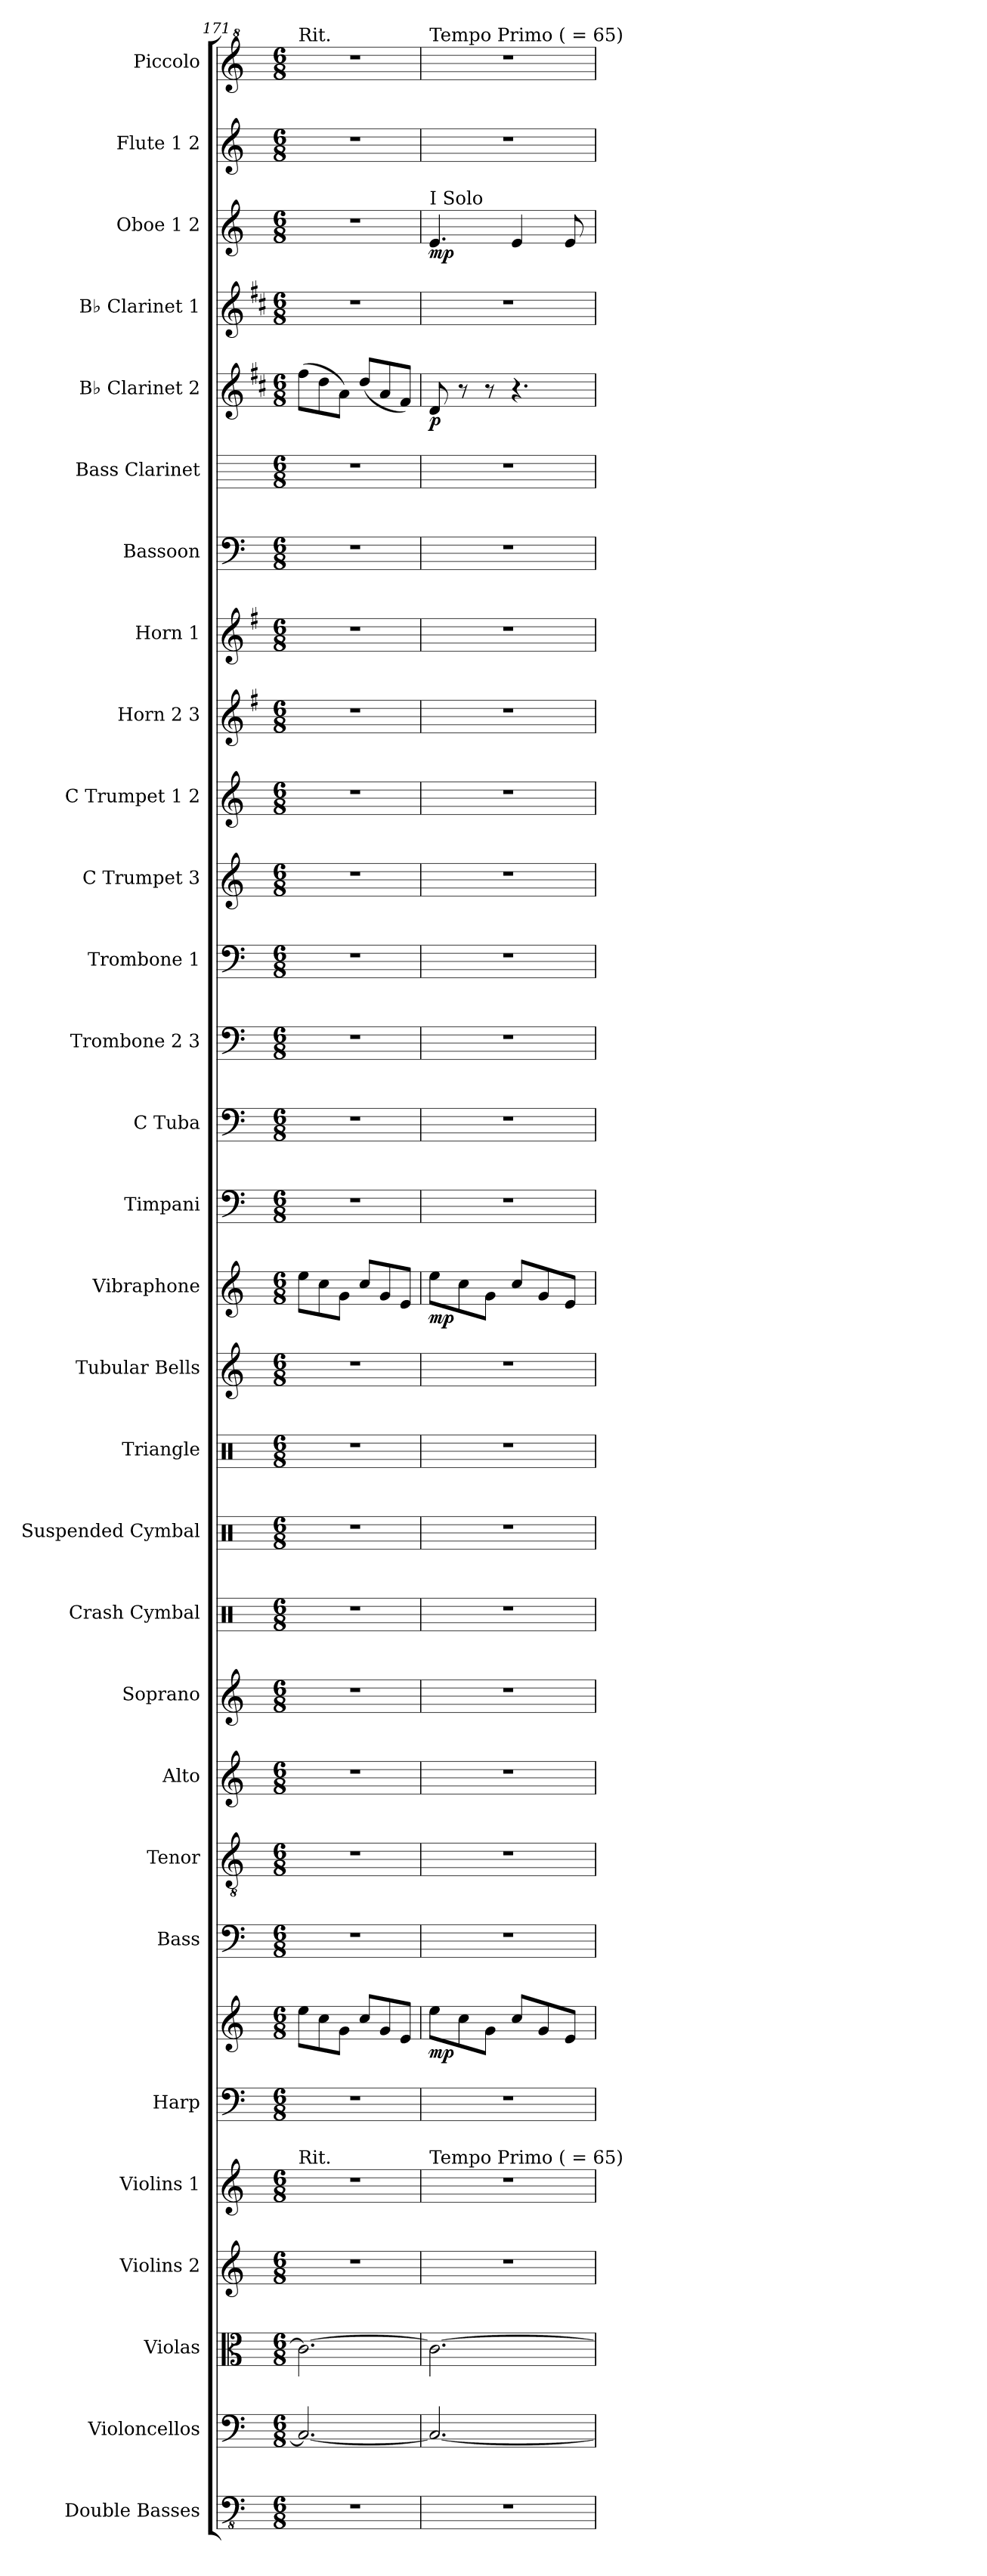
**kern	**kern	**kern	**kern	**kern	**kern	**kern	**dynam	**kern	**kern	**kern	**kern	**kern	**kern	**kern	**kern	**kern	**dynam	**kern	**kern	**kern	**kern	**kern	**kern	**kern	**kern	**kern	**kern	**kern	**dynam	**kern	**kern	**dynam	**kern	**kern
*part30	*part29	*part28	*part27	*part26	*part25	*part25	*part25	*part24	*part23	*part22	*part21	*part20	*part19	*part18	*part17	*part16	*part16	*part15	*part14	*part13	*part12	*part11	*part10	*part9	*part8	*part7	*part6	*part5	*part5	*part4	*part3	*part3	*part2	*part1
*staff31	*staff30	*staff29	*staff28	*staff27	*staff26	*staff25	*staff25/26	*staff24	*staff23	*staff22	*staff21	*staff20	*staff19	*staff18	*staff17	*staff16	*staff16	*staff15	*staff14	*staff13	*staff12	*staff11	*staff10	*staff9	*staff8	*staff7	*staff6	*staff5	*staff5	*staff4	*staff3	*staff3	*staff2	*staff1
*I"Double Basses	*I"Violoncellos	*I"Violas	*I"Violins 2	*I"Violins 1	*I"Harp	*	*	*I"Bass	*I"Tenor	*I"Alto	*I"Soprano	*I"Crash Cymbal	*I"Suspended Cymbal	*I"Triangle	*I"Tubular Bells	*I"Vibraphone	*	*I"Timpani	*I"C Tuba	*I"Trombone 2 3	*I"Trombone 1	*I"C Trumpet 3	*I"C Trumpet 1 2	*I"Horn 2 3	*I"Horn 1	*I"Bassoon	*I"Bass Clarinet	*I"B♭ Clarinet 2	*	*I"B♭ Clarinet 1	*I"Oboe 1 2	*	*I"Flute 1 2	*I"Piccolo
*I'Dbs.	*I'Vlcs.	*I'Vlas.	*I'Vlns. 2	*I'Vlns. 1	*I'Hrp.	*	*	*I'B.	*I'T.	*I'A.	*I'S.	*I'Cr. Cym.	*I'Susp. Cym.	*I'Trgl.	*I'Tu. Be.	*I'Vib.	*	*I'Timp.	*I'C Tu.	*I'Trb. 2 3	*I'Trb. 1	*I'C Tpt. 3	*I'C Tpt. 1 2	*I'Hn. 2 3	*I'Hn. 1	*I'Bsn.	*I'B. Cl.	*I'B♭ Cl. 2	*	*I'B♭ Cl. 1	*I'Ob. 1 2	*	*I'Fl. 1 2	*I'Picc.
*clefFv4	*clefF4	*clefC3	*clefG2	*clefG2	*clefF4	*clefG2	*	*clefF4	*clefGv2	*clefG2	*clefG2	*clefX	*clefX	*clefX	*clefG2	*	*	*clefF4	*clefF4	*clefF4	*clefF4	*clefG2	*clefG2	*clefG2	*clefG2	*clefF4	*	*clefG2	*	*clefG2	*clefG2	*	*clefG2	*clefG^2
*	*	*	*	*	*	*	*	*	*	*	*	*	*	*	*	*	*	*	*	*	*	*	*	*ITrd4c7	*ITrd4c7	*	*ITrd8c14	*ITrd1c2	*	*ITrd1c2	*	*	*	*ITrd-7c-12
*k[]	*k[]	*k[]	*k[]	*k[]	*k[]	*k[]	*	*k[]	*k[]	*k[]	*k[]	*k[]	*k[]	*k[]	*k[]	*k[]	*	*k[]	*k[]	*k[]	*k[]	*k[]	*k[]	*k[]	*k[]	*k[]	*k[]	*k[]	*	*k[]	*k[]	*	*k[]	*k[]
*C:	*C:	*C:	*C:	*C:	*C:	*C:	*	*C:	*C:	*C:	*C:	*C:	*C:	*C:	*C:	*C:	*	*C:	*C:	*C:	*C:	*C:	*C:	*C:	*C:	*C:	*C:	*C:	*	*C:	*C:	*	*C:	*C:
*M6/8	*M6/8	*M6/8	*M6/8	*M6/8	*M6/8	*M6/8	*	*M6/8	*M6/8	*M6/8	*M6/8	*M6/8	*M6/8	*M6/8	*M6/8	*M6/8	*	*M6/8	*M6/8	*M6/8	*M6/8	*M6/8	*M6/8	*M6/8	*M6/8	*M6/8	*M6/8	*M6/8	*	*M6/8	*M6/8	*	*M6/8	*M6/8
=171	=171	=171	=171	=171	=171	=171	=171	=171	=171	=171	=171	=171	=171	=171	=171	=171	=171	=171	=171	=171	=171	=171	=171	=171	=171	=171	=171	=171	=171	=171	=171	=171	=171	=171
!	!	!	!	!	!	!	!	!	!	!	!	!	!	!	!	!	!	!	!	!	!	!	!	!	!	!	!	!	!	!	!	!	!	!LO:TX:a:t=Rit.
!	!	!	!	!LO:TX:a:t=Rit.	!	!	!	!	!	!	!	!	!	!	!	!	!	!	!	!	!	!	!	!	!	!	!	!	!	!	!	!	!	!
2.r	2.C/_	2.c\_	2.r	2.r	2.r	8ee\L	.	2.r	2.r	2.r	2.r	2.r	2.r	2.r	2.r	8ee\L	.	2.r	2.r	2.r	2.r	2.r	2.r	2.r	2.r	2.r	2.r	(8ee\L	.	2.r	2.r	.	2.r	2.r
.	.	.	.	.	.	8cc\	.	.	.	.	.	.	.	.	.	8cc\	.	.	.	.	.	.	.	.	.	.	.	8cc\	.	.	.	.	.	.
.	.	.	.	.	.	8g\J	.	.	.	.	.	.	.	.	.	8g\J	.	.	.	.	.	.	.	.	.	.	.	8g\J)	.	.	.	.	.	.
.	.	.	.	.	.	8cc/L	.	.	.	.	.	.	.	.	.	8cc/L	.	.	.	.	.	.	.	.	.	.	.	(8cc/L	.	.	.	.	.	.
.	.	.	.	.	.	8g/	.	.	.	.	.	.	.	.	.	8g/	.	.	.	.	.	.	.	.	.	.	.	8g/	.	.	.	.	.	.
.	.	.	.	.	.	8e/J	.	.	.	.	.	.	.	.	.	8e/J	.	.	.	.	.	.	.	.	.	.	.	8e/J)	.	.	.	.	.	.
=172	=172	=172	=172	=172	=172	=172	=172	=172	=172	=172	=172	=172	=172	=172	=172	=172	=172	=172	=172	=172	=172	=172	=172	=172	=172	=172	=172	=172	=172	=172	=172	=172	=172	=172
!	!	!	!	!	!	!	!	!	!	!	!	!	!	!	!	!	!	!	!	!	!	!	!	!	!	!	!	!	!	!	!	!	!	!LO:TX:a:t=Tempo Primo (  = 65)
!	!	!	!	!	!	!	!	!	!	!	!	!	!	!	!	!	!	!	!	!	!	!	!	!	!	!	!	!	!	!	!LO:TX:a:t=I Solo	!	!	!
!	!	!	!	!LO:TX:a:t=Tempo Primo (  = 65)	!	!	!	!	!	!	!	!	!	!	!	!	!	!	!	!	!	!	!	!	!	!	!	!	!	!	!	!	!	!
!	!	!	!	!	!	!	!LO:DY:b	!	!	!	!	!	!	!	!	!	!LO:DY:b	!	!	!	!	!	!	!	!	!	!	!	!LO:DY:b	!	!	!LO:DY:b	!	!
2.r	2.C/_	2.c\_	2.r	2.r	2.r	8ee\L	mp	2.r	2.r	2.r	2.r	2.r	2.r	2.r	2.r	8ee\L	mp	2.r	2.r	2.r	2.r	2.r	2.r	2.r	2.r	2.r	2.r	8c/	p	2.r	4.e/	mp	2.r	2.r
.	.	.	.	.	.	8cc\	.	.	.	.	.	.	.	.	.	8cc\	.	.	.	.	.	.	.	.	.	.	.	8r	.	.	.	.	.	.
.	.	.	.	.	.	8g\J	.	.	.	.	.	.	.	.	.	8g\J	.	.	.	.	.	.	.	.	.	.	.	8r	.	.	.	.	.	.
.	.	.	.	.	.	8cc/L	.	.	.	.	.	.	.	.	.	8cc/L	.	.	.	.	.	.	.	.	.	.	.	4.r	.	.	4e/	.	.	.
.	.	.	.	.	.	8g/	.	.	.	.	.	.	.	.	.	8g/	.	.	.	.	.	.	.	.	.	.	.	.	.	.	.	.	.	.
.	.	.	.	.	.	8e/J	.	.	.	.	.	.	.	.	.	8e/J	.	.	.	.	.	.	.	.	.	.	.	.	.	.	8e/	.	.	.
=	=	=	=	=	=	=	=	=	=	=	=	=	=	=	=	=	=	=	=	=	=	=	=	=	=	=	=	=	=	=	=	=	=	=
*-	*-	*-	*-	*-	*-	*-	*-	*-	*-	*-	*-	*-	*-	*-	*-	*-	*-	*-	*-	*-	*-	*-	*-	*-	*-	*-	*-	*-	*-	*-	*-	*-	*-	*-
